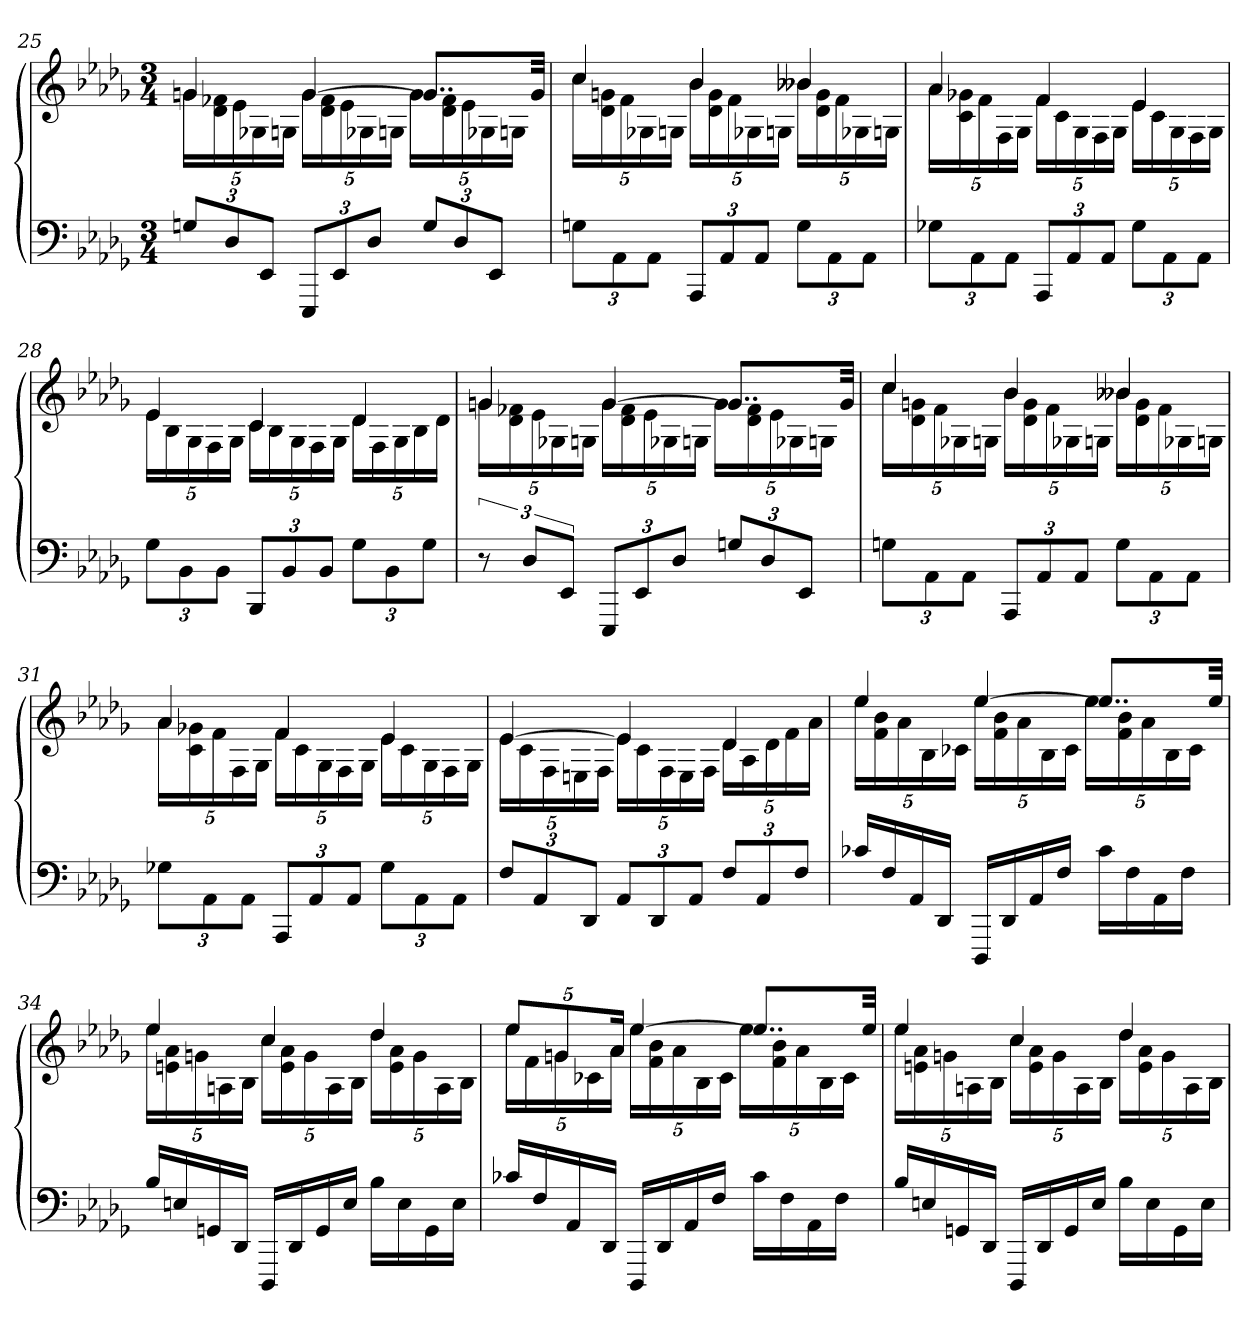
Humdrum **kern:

**kern	**kern
*part1	*part1
*staff2	*staff1
*clefF4	*clefG2
*k[b-e-a-d-g-]	*k[b-e-a-d-g-]
*M3/4	*M3/4
=25	=25
*	*^
12GnL	4gn	20gLL
.	.	20d- 20f-X
12D-	.	.
.	.	20e-
.	.	20G-X
12EE-J	.	.
.	.	20GnJJ
12EEE-L	[4g	20gLL
.	.	20d- 20f-
12EE-	.	.
.	.	20e-
.	.	20G-X
12D-J	.	.
.	.	20GnJJ
12GL	8..gL]	20gLL
.	.	20d- 20f-
12D-	.	.
.	.	20e-
.	.	20G-X
12EE-J	.	.
.	.	20GnJJ
.	32gJkk	.
=26	=26	=26
12GnL	4cc	20ccLL
.	.	20d- 20gn
12AA-	.	.
.	.	20f
.	.	20G-X
12AA-J	.	.
.	.	20GnJJ
12AAA-L	4b-	20b-LL
.	.	20d- 20g
12AA-	.	.
.	.	20f
.	.	20G-X
12AA-J	.	.
.	.	20GnJJ
12GL	4b--X	20b--XLL
.	.	20d- 20g
12AA-	.	.
.	.	20f
.	.	20G-X
12AA-J	.	.
.	.	20GnJJ
=27	=27	=27
12G-XL	4a-	20a-LL
.	.	20c 20g-X
12AA-	.	.
.	.	20f
.	.	20F
12AA-J	.	.
.	.	20G-JJ
12AAA-L	4f	20fLL
.	.	20c
12AA-	.	.
.	.	20G-
.	.	20F
12AA-J	.	.
.	.	20G-JJ
12G-L	4e-	20e-LL
.	.	20c
12AA-	.	.
.	.	20G-
.	.	20F
12AA-J	.	.
.	.	20G-JJ
=28	=28	=28
12G-L	4e-	20e-LL
.	.	20B-
12BB-	.	.
.	.	20G-
.	.	20F
12BB-J	.	.
.	.	20G-JJ
12BBB-L	4c	20cLL
.	.	20B-
12BB-	.	.
.	.	20G-
.	.	20F
12BB-J	.	.
.	.	20G-JJ
12G-L	4d-	20d-LL
.	.	20F
12BB-	.	.
.	.	20G-
.	.	20B-
12G-J	.	.
.	.	20d-JJ
=29	=29	=29
12r	4gn	20gLL
.	.	20d- 20f-X
12D-L	.	.
.	.	20e-
.	.	20G-X
12EE-J	.	.
.	.	20GnJJ
12EEE-L	[4g	20gLL
.	.	20d- 20f-
12EE-	.	.
.	.	20e-
.	.	20G-X
12D-J	.	.
.	.	20GnJJ
12GnL	8..gL]	20gLL
.	.	20d- 20f-
12D-	.	.
.	.	20e-
.	.	20G-X
12EE-J	.	.
.	.	20GnJJ
.	32gJkk	.
=30	=30	=30
12GnL	4cc	20ccLL
.	.	20d- 20gn
12AA-	.	.
.	.	20f
.	.	20G-X
12AA-J	.	.
.	.	20GnJJ
12AAA-L	4b-	20b-LL
.	.	20d- 20g
12AA-	.	.
.	.	20f
.	.	20G-X
12AA-J	.	.
.	.	20GnJJ
12GL	4b--X	20b--XLL
.	.	20d- 20g
12AA-	.	.
.	.	20f
.	.	20G-X
12AA-J	.	.
.	.	20GnJJ
=31	=31	=31
12G-XL	4a-	20a-LL
.	.	20c 20g-X
12AA-	.	.
.	.	20f
.	.	20F
12AA-J	.	.
.	.	20G-JJ
12AAA-L	4f	20fLL
.	.	20c
12AA-	.	.
.	.	20G-
.	.	20F
12AA-J	.	.
.	.	20G-JJ
12G-L	4e-	20e-LL
.	.	20c
12AA-	.	.
.	.	20G-
.	.	20F
12AA-J	.	.
.	.	20G-JJ
=32	=32	=32
12FL	[4e-	20e-LL
.	.	20c
12AA-	.	.
.	.	20F
.	.	20En
12DD-J	.	.
.	.	20FJJ
12AA-L	4e-]	20e-LL
.	.	20c
12DD-	.	.
.	.	20F
.	.	20E
12AA-J	.	.
.	.	20FJJ
12FL	4d-	20d-LL
.	.	20A-
12AA-	.	.
.	.	20d-
.	.	20f
12FJ	.	.
.	.	20a-JJ
=33	=33	=33
16c-XLL	4ee-	20ee-LL
.	.	20f 20b-
16F	.	.
.	.	20a-
16AA-	.	.
.	.	20B-
16DD-JJ	.	.
.	.	20c-XJJ
16DDD-LL	[4ee-	20ee-LL
.	.	20f 20b-
16DD-	.	.
.	.	20a-
16AA-	.	.
.	.	20B-
16FJJ	.	.
.	.	20c-JJ
16c-LL	8..ee-L]	20ee-LL
.	.	20f 20b-
16F	.	.
.	.	20a-
16AA-	.	.
.	.	20B-
16FJJ	.	.
.	.	20c-JJ
.	32ee-Jkk	.
=34	=34	=34
16B-LL	4ee-	20ee-LL
.	.	20en 20a-
16En	.	.
.	.	20gn
16GGn	.	.
.	.	20An
16DD-JJ	.	.
.	.	20B-JJ
16DDD-LL	4cc	20ccLL
.	.	20e 20a-
16DD-	.	.
.	.	20g
16GG	.	.
.	.	20A
16EJJ	.	.
.	.	20B-JJ
16B-LL	4dd-	20dd-LL
.	.	20e 20a-
16E	.	.
.	.	20g
16GG	.	.
.	.	20A
16EJJ	.	.
.	.	20B-JJ
=35	=35	=35
16c-XLL	10ee-L	20ee-LL
.	.	20f
16F	.	.
.	10gn	20g
16AA-	.	.
.	.	20c-X
16DD-JJ	.	.
.	20a-Jk	20a-JJ
16DDD-LL	[4ee-	20ee-LL
.	.	20f 20b-
16DD-	.	.
.	.	20a-
16AA-	.	.
.	.	20B-
16FJJ	.	.
.	.	20c-JJ
16c-LL	8..ee-L]	20ee-LL
.	.	20f 20b-
16F	.	.
.	.	20a-
16AA-	.	.
.	.	20B-
16FJJ	.	.
.	.	20c-JJ
.	32ee-Jkk	.
=36	=36	=36
16B-LL	4ee-	20ee-LL
.	.	20en 20a-
16En	.	.
.	.	20gn
16GGn	.	.
.	.	20An
16DD-JJ	.	.
.	.	20B-JJ
16DDD-LL	4cc	20ccLL
.	.	20e 20a-
16DD-	.	.
.	.	20g
16GG	.	.
.	.	20A
16EJJ	.	.
.	.	20B-JJ
16B-LL	4dd-	20dd-LL
.	.	20e 20a-
16E	.	.
.	.	20g
16GG	.	.
.	.	20A
16EJJ	.	.
.	.	20B-JJ
*	*v	*v
=	=
*-	*-
